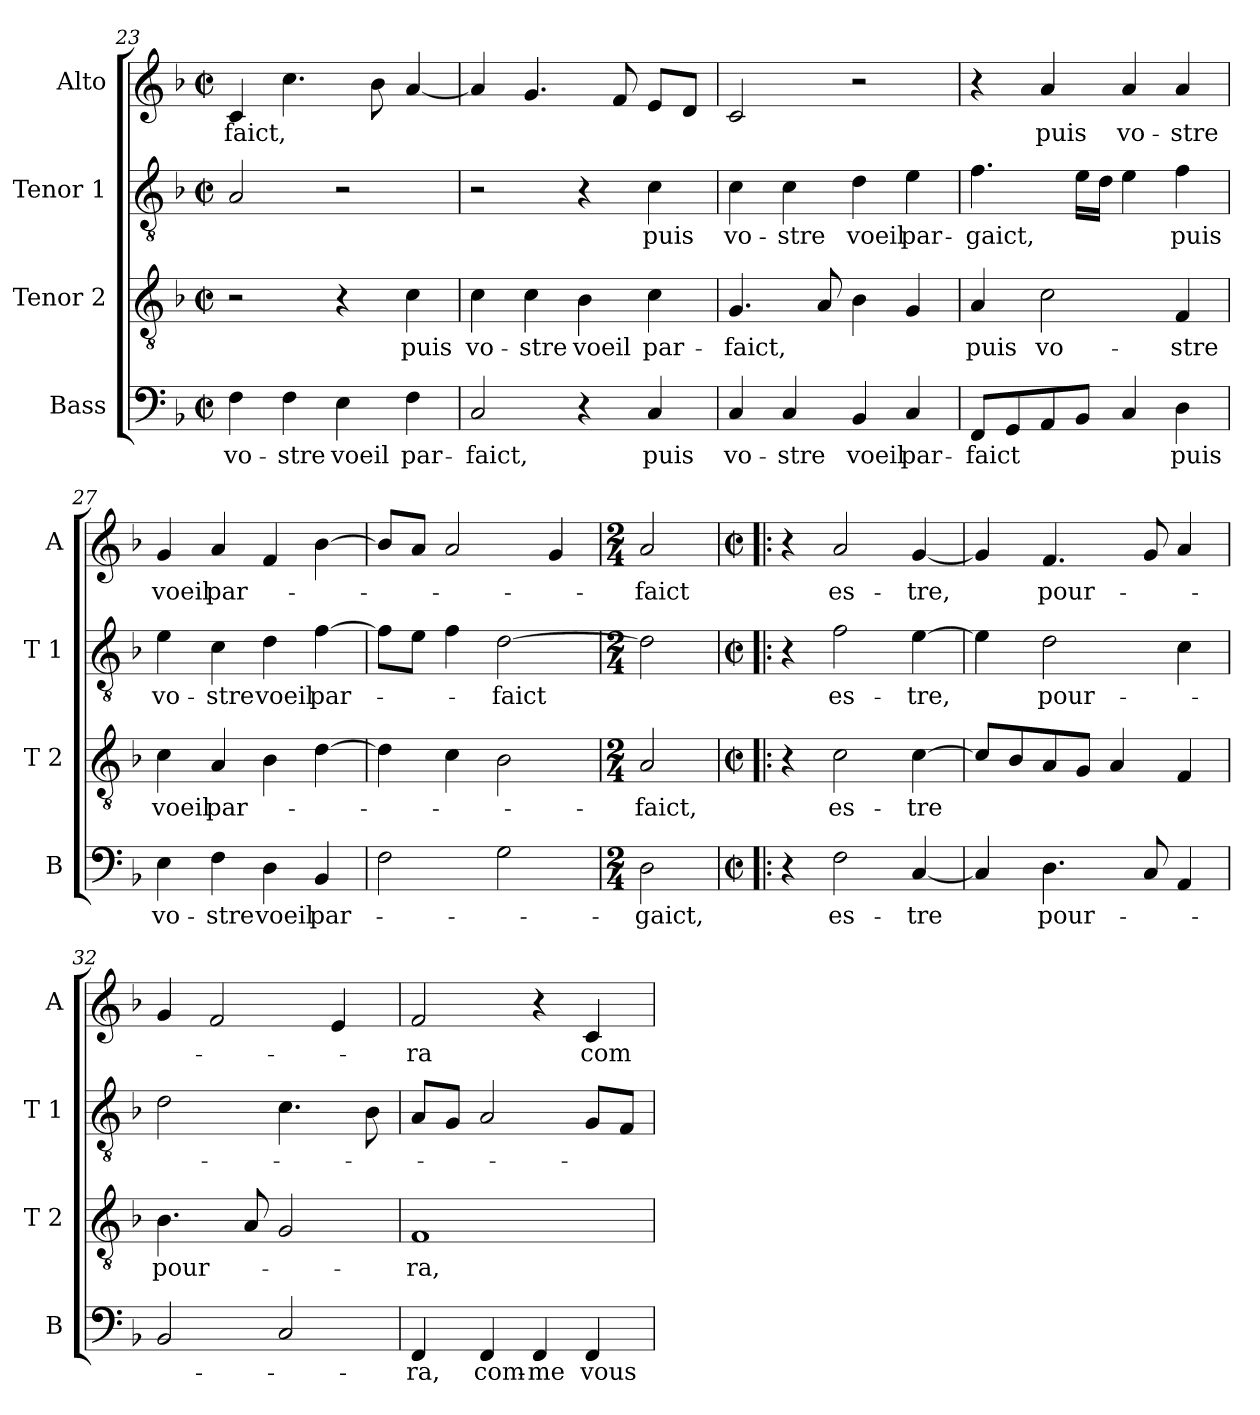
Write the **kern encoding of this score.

**kern	**text	**kern	**text	**kern	**text	**kern	**text
*part4	*part4	*part3	*part3	*part2	*part2	*part1	*part1
*staff4	*staff4	*staff3	*staff3	*staff2	*staff2	*staff1	*staff1
*I"Bass	*	*I"Tenor 2	*	*I"Tenor 1	*	*I"Alto	*
*I'B	*	*I'T 2	*	*I'T 1	*	*I'A	*
*clefF4	*	*clefGv2	*	*clefGv2	*	*clefG2	*
*k[b-]	*	*k[b-]	*	*k[b-]	*	*k[b-]	*
*F:	*	*F:	*	*F:	*	*F:	*
*M2/2	*	*M2/2	*	*M2/2	*	*M2/2	*
*met(c|)	*	*met(c|)	*	*met(c|)	*	*met(c|)	*
=23	=23	=23	=23	=23	=23	=23	=23
!	!LO:LY:b	!	!	!	!	!	!LO:LY:b
4F\	vo-	2r	.	2A/	.	4c/	-faict,
!	!LO:LY:b	!	!	!	!	!	!
4F\	-stre	.	.	.	.	4.cc\	.
!	!LO:LY:b	!	!	!	!	!	!
4E\	voeil	4r	.	2r	.	.	.
.	.	.	.	.	.	8b-\	.
!	!LO:LY:b	!	!LO:LY:b	!	!	!	!
4F\	par-	4c\	puis	.	.	[4a/	.
=24	=24	=24	=24	=24	=24	=24	=24
!	!LO:LY:b	!	!LO:LY:b	!	!	!	!
2C/	-faict,	4c\	vo-	2r	.	4a/]	.
!	!	!	!LO:LY:b	!	!	!	!
.	.	4c\	-stre	.	.	4.g/	.
!	!	!	!LO:LY:b	!	!	!	!
4r	.	4B-\	voeil	4r	.	.	.
.	.	.	.	.	.	8f/	.
!	!LO:LY:b	!	!LO:LY:b	!	!LO:LY:b	!	!
4C/	puis	4c\	par-	4c\	puis	8e/L	.
.	.	.	.	.	.	8d/J	.
=25	=25	=25	=25	=25	=25	=25	=25
!	!LO:LY:b	!	!LO:LY:b	!	!LO:LY:b	!	!
4C/	vo-	4.G/	-faict,	4c\	vo-	2c/	.
!	!LO:LY:b	!	!	!	!LO:LY:b	!	!
4C/	-stre	.	.	4c\	-stre	.	.
.	.	8A/	.	.	.	.	.
!	!LO:LY:b	!	!	!	!LO:LY:b	!	!
4BB-/	voeil	4B-\	.	4d\	voeil	2r	.
!	!LO:LY:b	!	!	!	!LO:LY:b	!	!
4C/	par-	4G/	.	4e\	par-	.	.
=26	=26	=26	=26	=26	=26	=26	=26
!	!LO:LY:b	!	!LO:LY:b	!	!LO:LY:b	!	!
8FF/L	-faict	4A/	puis	4.f\	-gaict,	4r	.
8GG/	.	.	.	.	.	.	.
!	!	!	!LO:LY:b	!	!	!	!LO:LY:b
8AA/	.	2c\	vo-	.	.	4a/	puis
8BB-/J	.	.	.	16e\LL	.	.	.
.	.	.	.	16d\JJ	.	.	.
!	!	!	!	!	!	!	!LO:LY:b
4C/	.	.	.	4e\	.	4a/	vo-
!	!LO:LY:b	!	!LO:LY:b	!	!LO:LY:b	!	!LO:LY:b
4D\	puis	4F/	-stre	4f\	puis	4a/	-stre
!!LO:PB:g=z
=27	=27	=27	=27	=27	=27	=27	=27
!	!LO:LY:b	!	!LO:LY:b	!	!LO:LY:b	!	!LO:LY:b
4E\	vo-	4c\	voeil	4e\	vo-	4g/	voeil
!	!LO:LY:b	!	!LO:LY:b	!	!LO:LY:b	!	!LO:LY:b
4F\	-stre	4A/	par-	4c\	-stre	4a/	par-
!	!LO:LY:b	!	!	!	!LO:LY:b	!	!
4D\	voeil	4B-\	.	4d\	voeil	4f/	.
!	!LO:LY:b	!	!	!	!LO:LY:b	!	!
4BB-/	par-	[4d\	.	[4f\	par-	[4b-\	.
=28	=28	=28	=28	=28	=28	=28	=28
2F\	.	4d\]	.	8f\L]	.	8b-/L]	.
.	.	.	.	8e\J	.	8a/J	.
.	.	4c\	.	4f\	.	2a/	.
!	!	!	!	!	!LO:LY:b	!	!
2G\	.	2B-\	.	[2d\	-faict	.	.
.	.	.	.	.	.	4g/	.
=29	=29	=29	=29	=29	=29	=29	=29
*M2/4	*	*M2/4	*	*M2/4	*	*M2/4	*
!	!LO:LY:b	!	!LO:LY:b	!	!	!	!LO:LY:b
2D\	-gaict,	2A/	-faict,	2d\]	.	2a/	-faict
=30!|:	=30!|:	=30!|:	=30!|:	=30!|:	=30!|:	=30!|:	=30!|:
*M2/2	*	*M2/2	*	*M2/2	*	*M2/2	*
*met(c|)	*	*met(c|)	*	*met(c|)	*	*met(c|)	*
4r	.	4r	.	4r	.	4r	.
!	!LO:LY:b	!	!LO:LY:b	!	!LO:LY:b	!	!LO:LY:b
2F\	es-	2c\	es-	2f\	es-	2a/	es-
!	!LO:LY:b	!	!LO:LY:b	!	!LO:LY:b	!	!LO:LY:b
[4C/	-tre	[4c\	-tre	[4e\	-tre,	[4g/	-tre,
=31	=31	=31	=31	=31	=31	=31	=31
4C/]	.	8c/L]	.	4e\]	.	4g/]	.
.	.	8B-/	.	.	.	.	.
!	!LO:LY:b	!	!	!	!LO:LY:b	!	!LO:LY:b
4.D\	pour-	8A/	.	2d\	pour-	4.f/	pour-
.	.	8G/J	.	.	.	.	.
.	.	4A/	.	.	.	.	.
8C/	.	.	.	.	.	8g/	.
4AA/	.	4F/	.	4c\	.	4a/	.
=32	=32	=32	=32	=32	=32	=32	=32
!	!	!	!LO:LY:b	!	!	!	!
2BB-/	.	4.B-\	pour-	2d\	.	4g/	.
.	.	.	.	.	.	2f/	.
.	.	8A/	.	.	.	.	.
2C/	.	2G/	.	4.c\	.	.	.
.	.	.	.	.	.	4e/	.
.	.	.	.	8B-\	.	.	.
!!LO:LB:g=z
=33	=33	=33	=33	=33	=33	=33	=33
!	!LO:LY:b	!	!LO:LY:b	!	!	!	!LO:LY:b
4FF/	-ra,	1F	-ra,	8A/L	.	2f/	-ra
.	.	.	.	8G/J	.	.	.
!	!LO:LY:b	!	!	!	!	!	!
4FF/	com-	.	.	2A/	.	.	.
!	!LO:LY:b	!	!	!	!	!	!
4FF/	-me	.	.	.	.	4r	.
!	!LO:LY:b	!	!	!	!	!	!LO:LY:b
4FF/	vous	.	.	8G/L	.	4c/	com-
.	.	.	.	8F/J	.	.	.
=	=	=	=	=	=	=	=
*-	*-	*-	*-	*-	*-	*-	*-
